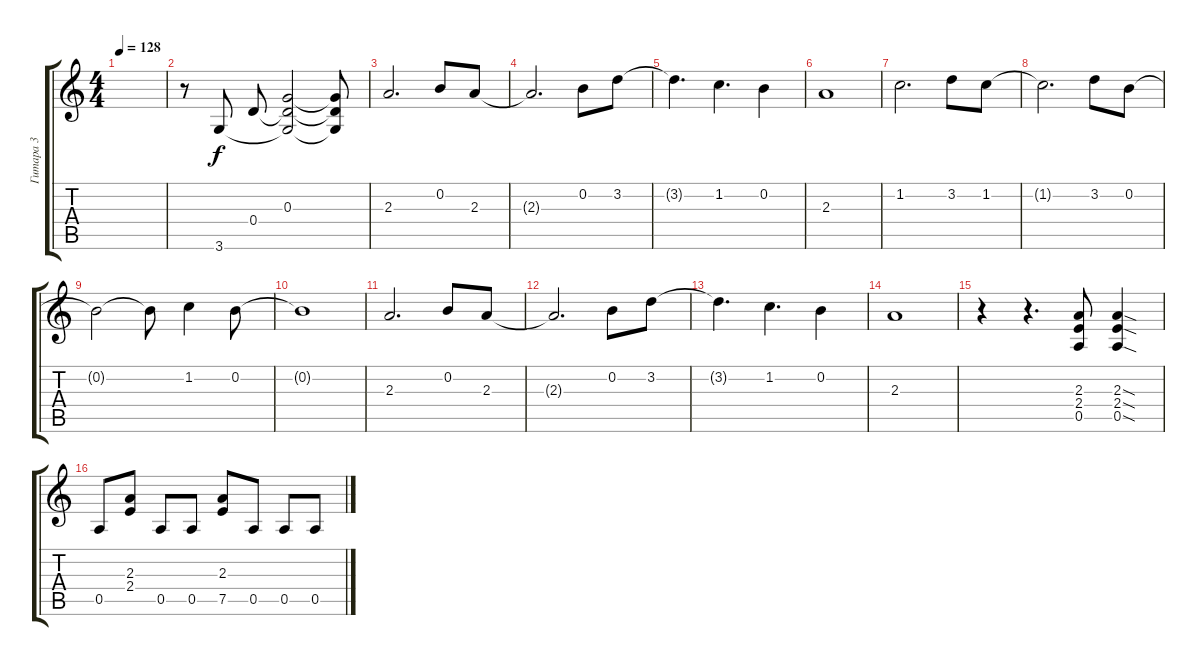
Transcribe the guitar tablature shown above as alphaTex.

\track ("Гитара 3" "Гитара 3") {instrument distortionguitar}
\staff {score tabs}
\tuning (E4 B3 G3 D3 A2 E2) {hide}
\ts (4 4)
\tempo 128
\clef g2
\ks c
|
r.8 3.6.8 0.4.8 (0.3 0.4{t} 3.6{t}).2 (0.3{t} 0.4{t} 3.6{t}).8 |
2.3.2{d} 0.2.8 2.3.8 |
2.3{t}.2{d} 0.2.8 3.2.8 |
3.2{t}.4{d} 1.2.4{d} 0.2.4 |
2.3.1 |
1.2.2{d} 3.2.8 1.2.8 |
1.2{t}.2{d} 3.2.8 0.2.8 |
0.2{t}.2 0.2{t}.8 1.2.4 0.2.8 |
0.2{t}.1 |
2.3.2{d} 0.2.8 2.3.8 |
2.3{t}.2{d} 0.2.8 3.2.8 |
3.2{t}.4{d} 1.2.4{d} 0.2.4 |
2.3.1 |
r.4 r.4{d} (2.3 2.4 0.5).8 (2.3{sod} 2.4{sod} 0.5{sod}).4 |
0.5.8 (2.3 2.4).8 0.5.8 0.5.8 (2.3 7.5).8 0.5.8 0.5.8 0.5.8
